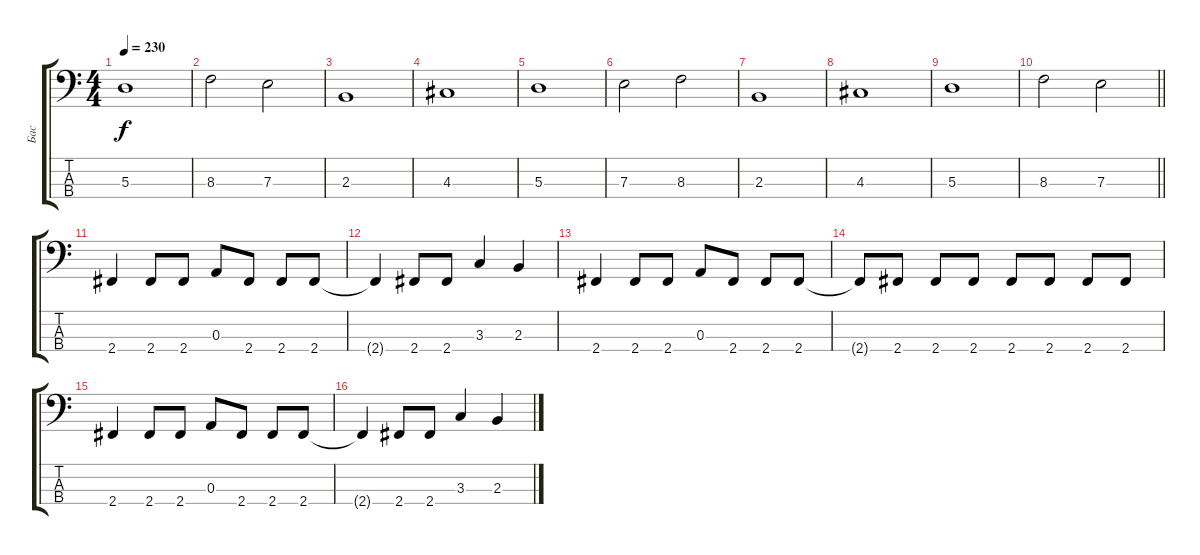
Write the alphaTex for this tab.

\track ("Бас" "Бас") {instrument electricbassfinger}
\staff {score tabs}
\tuning (G2 D2 A1 E1) {hide}
\ts (4 4)
\tempo 230
\clef f4
\ks c
5.3.1{dy f} |
8.3.2 7.3.2 |
2.3.1 |
4.3.1 |
5.3.1 |
7.3.2 8.3.2 |
2.3.1 |
4.3.1 |
5.3.1 |
\barLineRight lightlight
8.3.2 7.3.2 |
2.4.4 2.4.8 2.4.8 0.3.8 2.4.8 2.4.8 2.4.8 |
2.4{t}.4 2.4.8 2.4.8 3.3.4 2.3.4 |
2.4.4 2.4.8 2.4.8 0.3.8 2.4.8 2.4.8 2.4.8 |
2.4{t}.8 2.4.8 2.4.8 2.4.8 2.4.8 2.4.8 2.4.8 2.4.8 |
2.4.4 2.4.8 2.4.8 0.3.8 2.4.8 2.4.8 2.4.8 |
2.4{t}.4 2.4.8 2.4.8 3.3.4 2.3.4
